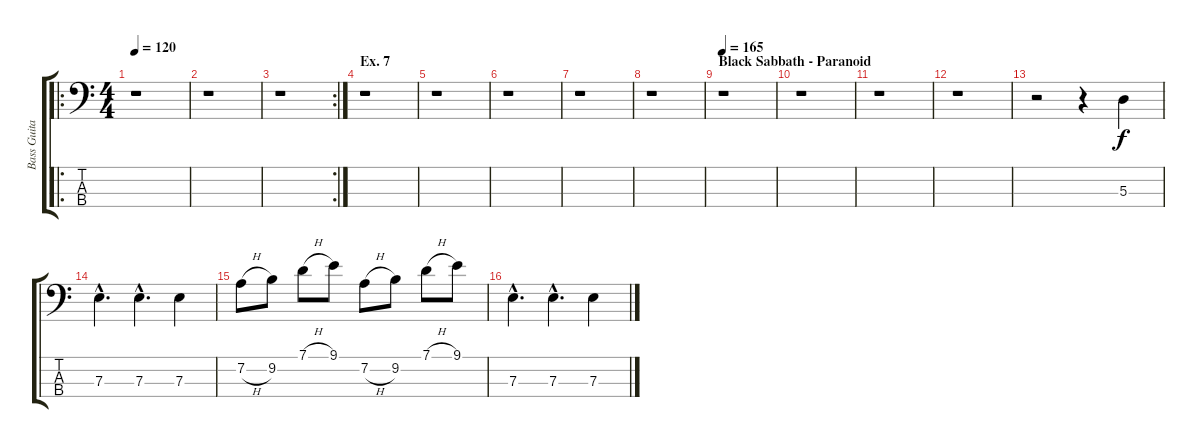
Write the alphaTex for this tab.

\track ("Bass Guitar" "Bass Guita") {instrument electricbassfinger}
\staff {score tabs}
\tuning (G2 D2 A1 E1) {hide}
\ro
\ts (4 4)
\tempo 120
\clef f4
\ks c
r.1{dy f} |
r.1 |
\rc 2
r.1 |
\section ("" "Ex. 7")
r.1 |
r.1 |
r.1 |
r.1 |
r.1 |
\section ("" "Black Sabbath - Paranoid")
\tempo 165
r.1 |
r.1 |
r.1 |
r.1 |
r.2 r.4 5.3.4 |
7.3{hac}.4{d} 7.3{hac}.4{d} 7.3.4 |
7.2{h}.8 9.2.8 7.1{h}.8 9.1.8 7.2{h}.8 9.2.8 7.1{h}.8 9.1.8 |
7.3{hac}.4{d} 7.3{hac}.4{d} 7.3.4
